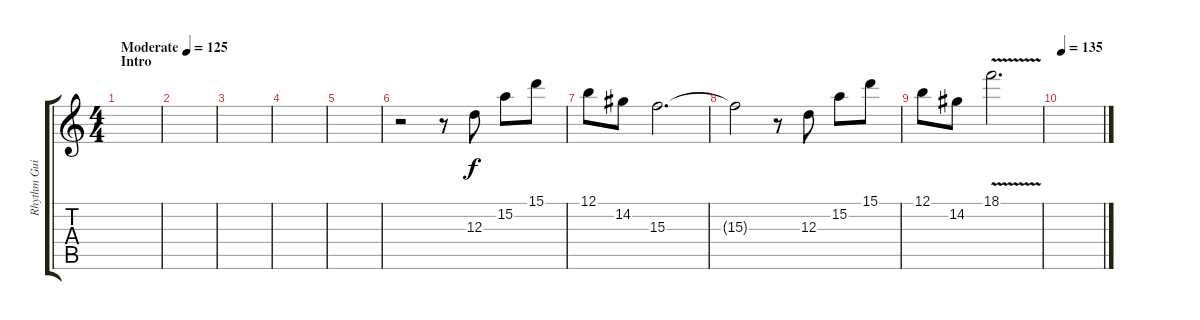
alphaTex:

\track ("Rhythm Guitar" "Rhythm Gui") {instrument distortionguitar}
\staff {score tabs}
\tuning (B3 Gb3 D3 A2 E2 B1) {hide}
\ts (4 4)
\section ("" "Intro")
\tempo (125 "Moderate")
\clef g2
\ks c
|
|
|
|
|
r.2 r.8 12.3.8 15.2.8 15.1.8 |
12.1.8 14.2.8 15.3.2{d} |
15.3{t}.2 r.8 12.3.8 15.2.8 15.1.8 |
12.1.8 14.2.8 18.1{v}.2{d} |
\tempo 135
